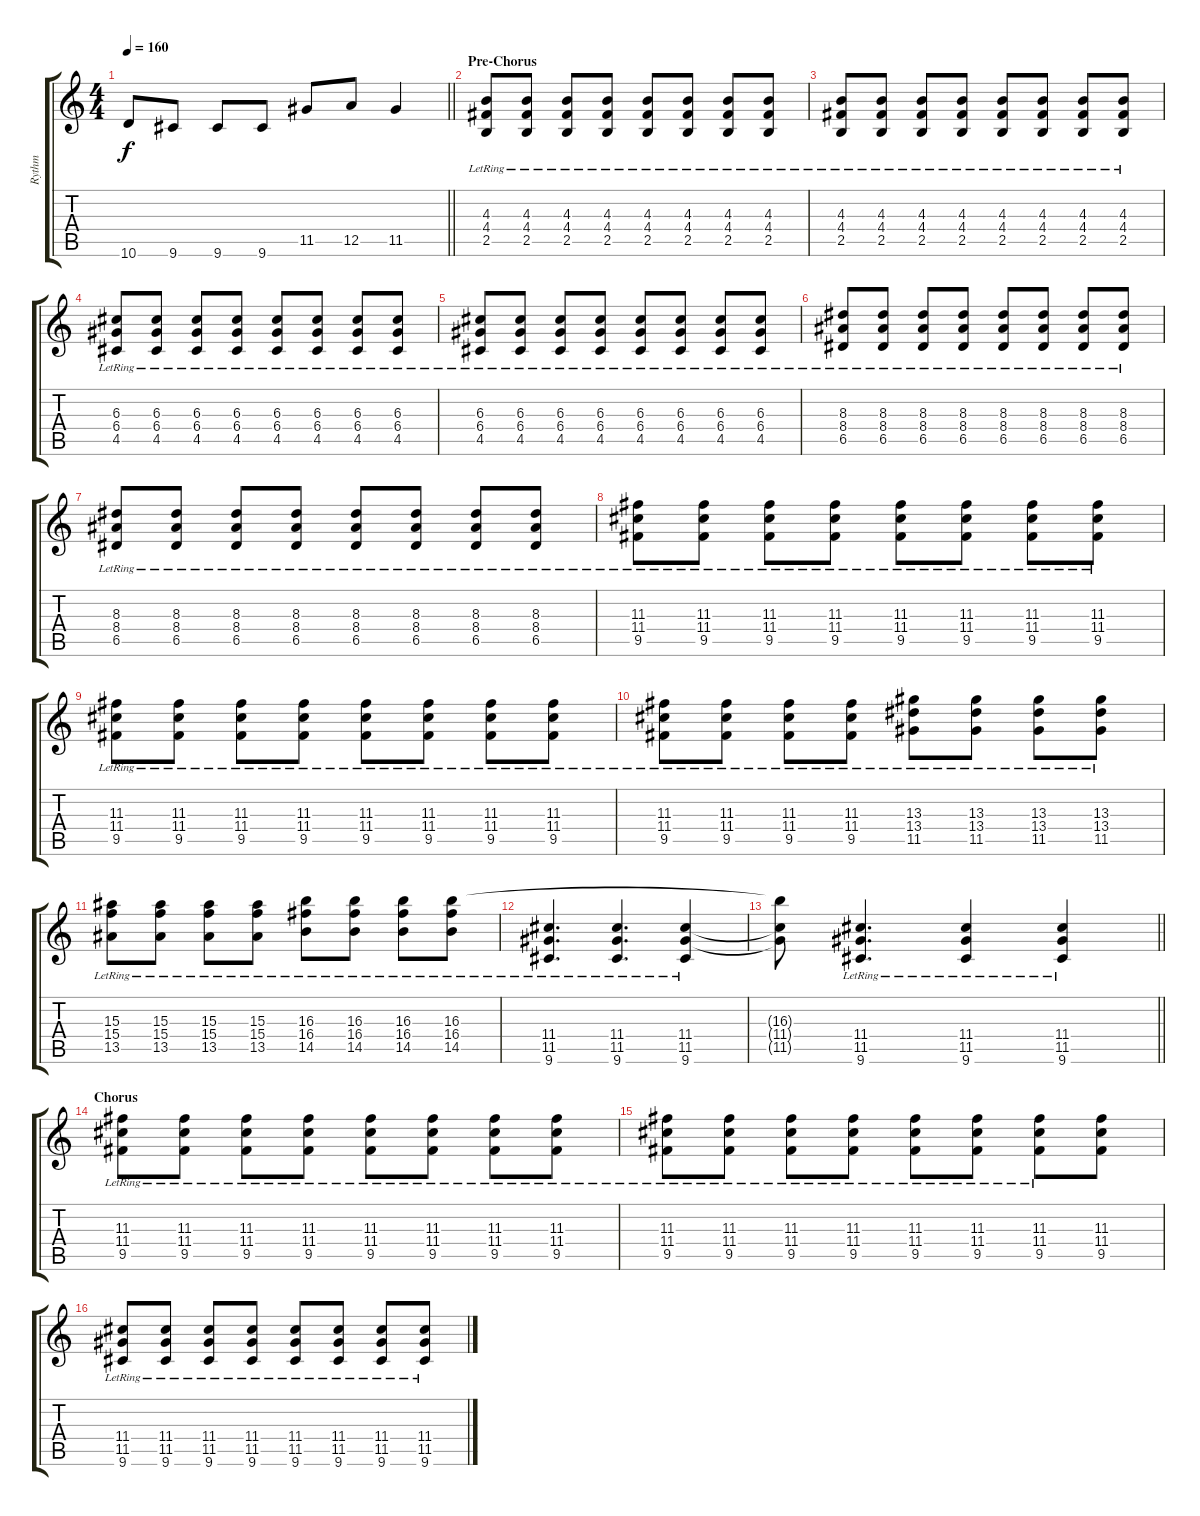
\track ("Rythm" "Rythm") {instrument overdrivenguitar}
\staff {score tabs}
\tuning (E4 B3 G3 D3 A2 E2) {hide}
\ts (4 4)
\tempo 160
\clef g2
\barLineRight lightlight
\ks c
10.6.8{dy f} 9.6.8 9.6.8 9.6.8 11.5.8 12.5.8 11.5.4 |
\section ("" "Pre-Chorus")
(4.3{lr} 4.4{lr} 2.5{lr}).8 (4.3{lr} 4.4{lr} 2.5{lr}).8 (4.3{lr} 4.4{lr} 2.5{lr}).8 (4.3{lr} 4.4{lr} 2.5{lr}).8 (4.3{lr} 4.4{lr} 2.5{lr}).8 (4.3{lr} 4.4{lr} 2.5{lr}).8 (4.3{lr} 4.4{lr} 2.5{lr}).8 (4.3{lr} 4.4{lr} 2.5{lr}).8 |
(4.3{lr} 4.4{lr} 2.5{lr}).8 (4.3{lr} 4.4{lr} 2.5{lr}).8 (4.3{lr} 4.4{lr} 2.5{lr}).8 (4.3{lr} 4.4{lr} 2.5{lr}).8 (4.3{lr} 4.4{lr} 2.5{lr}).8 (4.3{lr} 4.4{lr} 2.5{lr}).8 (4.3{lr} 4.4{lr} 2.5{lr}).8 (4.3{lr} 4.4{lr} 2.5{lr}).8 |
(6.3{lr} 6.4{lr} 4.5{lr}).8 (6.3{lr} 6.4{lr} 4.5{lr}).8 (6.3{lr} 6.4{lr} 4.5{lr}).8 (6.3{lr} 6.4{lr} 4.5{lr}).8 (6.3{lr} 6.4{lr} 4.5{lr}).8 (6.3{lr} 6.4{lr} 4.5{lr}).8 (6.3{lr} 6.4{lr} 4.5{lr}).8 (6.3{lr} 6.4{lr} 4.5{lr}).8 |
(6.3{lr} 6.4{lr} 4.5{lr}).8 (6.3{lr} 6.4{lr} 4.5{lr}).8 (6.3{lr} 6.4{lr} 4.5{lr}).8 (6.3{lr} 6.4{lr} 4.5{lr}).8 (6.3{lr} 6.4{lr} 4.5{lr}).8 (6.3{lr} 6.4{lr} 4.5{lr}).8 (6.3{lr} 6.4{lr} 4.5{lr}).8 (6.3{lr} 6.4{lr} 4.5{lr}).8 |
(8.3{lr} 8.4{lr} 6.5{lr}).8 (8.3{lr} 8.4{lr} 6.5{lr}).8 (8.3{lr} 8.4{lr} 6.5{lr}).8 (8.3{lr} 8.4{lr} 6.5{lr}).8 (8.3{lr} 8.4{lr} 6.5{lr}).8 (8.3{lr} 8.4{lr} 6.5{lr}).8 (8.3{lr} 8.4{lr} 6.5{lr}).8 (8.3{lr} 8.4{lr} 6.5{lr}).8 |
(8.3{lr} 8.4{lr} 6.5{lr}).8 (8.3{lr} 8.4{lr} 6.5{lr}).8 (8.3{lr} 8.4{lr} 6.5{lr}).8 (8.3{lr} 8.4{lr} 6.5{lr}).8 (8.3{lr} 8.4{lr} 6.5{lr}).8 (8.3{lr} 8.4{lr} 6.5{lr}).8 (8.3{lr} 8.4{lr} 6.5{lr}).8 (8.3{lr} 8.4{lr} 6.5{lr}).8 |
(11.3{lr} 11.4{lr} 9.5{lr}).8 (11.3{lr} 11.4{lr} 9.5{lr}).8 (11.3{lr} 11.4{lr} 9.5{lr}).8 (11.3{lr} 11.4{lr} 9.5{lr}).8 (11.3{lr} 11.4{lr} 9.5{lr}).8 (11.3{lr} 11.4{lr} 9.5{lr}).8 (11.3{lr} 11.4{lr} 9.5{lr}).8 (11.3{lr} 11.4{lr} 9.5{lr}).8 |
(11.3{lr} 11.4{lr} 9.5{lr}).8 (11.3{lr} 11.4{lr} 9.5{lr}).8 (11.3{lr} 11.4{lr} 9.5{lr}).8 (11.3{lr} 11.4{lr} 9.5{lr}).8 (11.3{lr} 11.4{lr} 9.5{lr}).8 (11.3{lr} 11.4{lr} 9.5{lr}).8 (11.3{lr} 11.4{lr} 9.5{lr}).8 (11.3{lr} 11.4{lr} 9.5{lr}).8 |
(11.3{lr} 11.4{lr} 9.5{lr}).8 (11.3{lr} 11.4{lr} 9.5{lr}).8 (11.3{lr} 11.4{lr} 9.5{lr}).8 (11.3{lr} 11.4{lr} 9.5{lr}).8 (13.3{lr} 13.4{lr} 11.5{lr}).8 (13.3{lr} 13.4{lr} 11.5{lr}).8 (13.3{lr} 13.4{lr} 11.5{lr}).8 (13.3{lr} 13.4{lr} 11.5{lr}).8 |
(15.3{lr} 15.4{lr} 13.5{lr}).8 (15.3{lr} 15.4{lr} 13.5{lr}).8 (15.3{lr} 15.4{lr} 13.5{lr}).8 (15.3{lr} 15.4{lr} 13.5{lr}).8 (16.3{lr} 16.4{lr} 14.5{lr}).8 (16.3{lr} 16.4{lr} 14.5{lr}).8 (16.3{lr} 16.4{lr} 14.5{lr}).8 (16.3{lr} 16.4{lr} 14.5{lr}).8 |
(11.4{lr} 11.5{lr} 9.6).4{d} (11.4{lr} 11.5{lr} 9.6).4{d} (11.4{lr} 11.5{lr} 9.6).4 |
\barLineRight lightlight
(16.3{t} 11.4{t} 11.5{t}).8 (11.4{lr} 11.5{lr} 9.6).4{d} (11.4{lr} 11.5{lr} 9.6).4 (11.4{lr} 11.5{lr} 9.6).4 |
\section ("" "Chorus")
(11.3{lr} 11.4{lr} 9.5{lr}).8 (11.3{lr} 11.4{lr} 9.5{lr}).8 (11.3{lr} 11.4{lr} 9.5{lr}).8 (11.3{lr} 11.4{lr} 9.5{lr}).8 (11.3{lr} 11.4{lr} 9.5{lr}).8 (11.3{lr} 11.4{lr} 9.5{lr}).8 (11.3{lr} 11.4{lr} 9.5{lr}).8 (11.3{lr} 11.4{lr} 9.5{lr}).8 |
(11.3{lr} 11.4{lr} 9.5{lr}).8 (11.3{lr} 11.4{lr} 9.5{lr}).8 (11.3{lr} 11.4{lr} 9.5{lr}).8 (11.3{lr} 11.4{lr} 9.5{lr}).8 (11.3{lr} 11.4{lr} 9.5{lr}).8 (11.3{lr} 11.4{lr} 9.5{lr}).8 (11.3{lr} 11.4{lr} 9.5{lr}).8 (11.3 11.4 9.5).8 |
(11.4{lr} 11.5{lr} 9.6{lr}).8 (11.4{lr} 11.5{lr} 9.6{lr}).8 (11.4{lr} 11.5{lr} 9.6{lr}).8 (11.4{lr} 11.5{lr} 9.6{lr}).8 (11.4{lr} 11.5{lr} 9.6{lr}).8 (11.4{lr} 11.5{lr} 9.6{lr}).8 (11.4{lr} 11.5{lr} 9.6{lr}).8 (11.4{lr} 11.5{lr} 9.6{lr}).8
